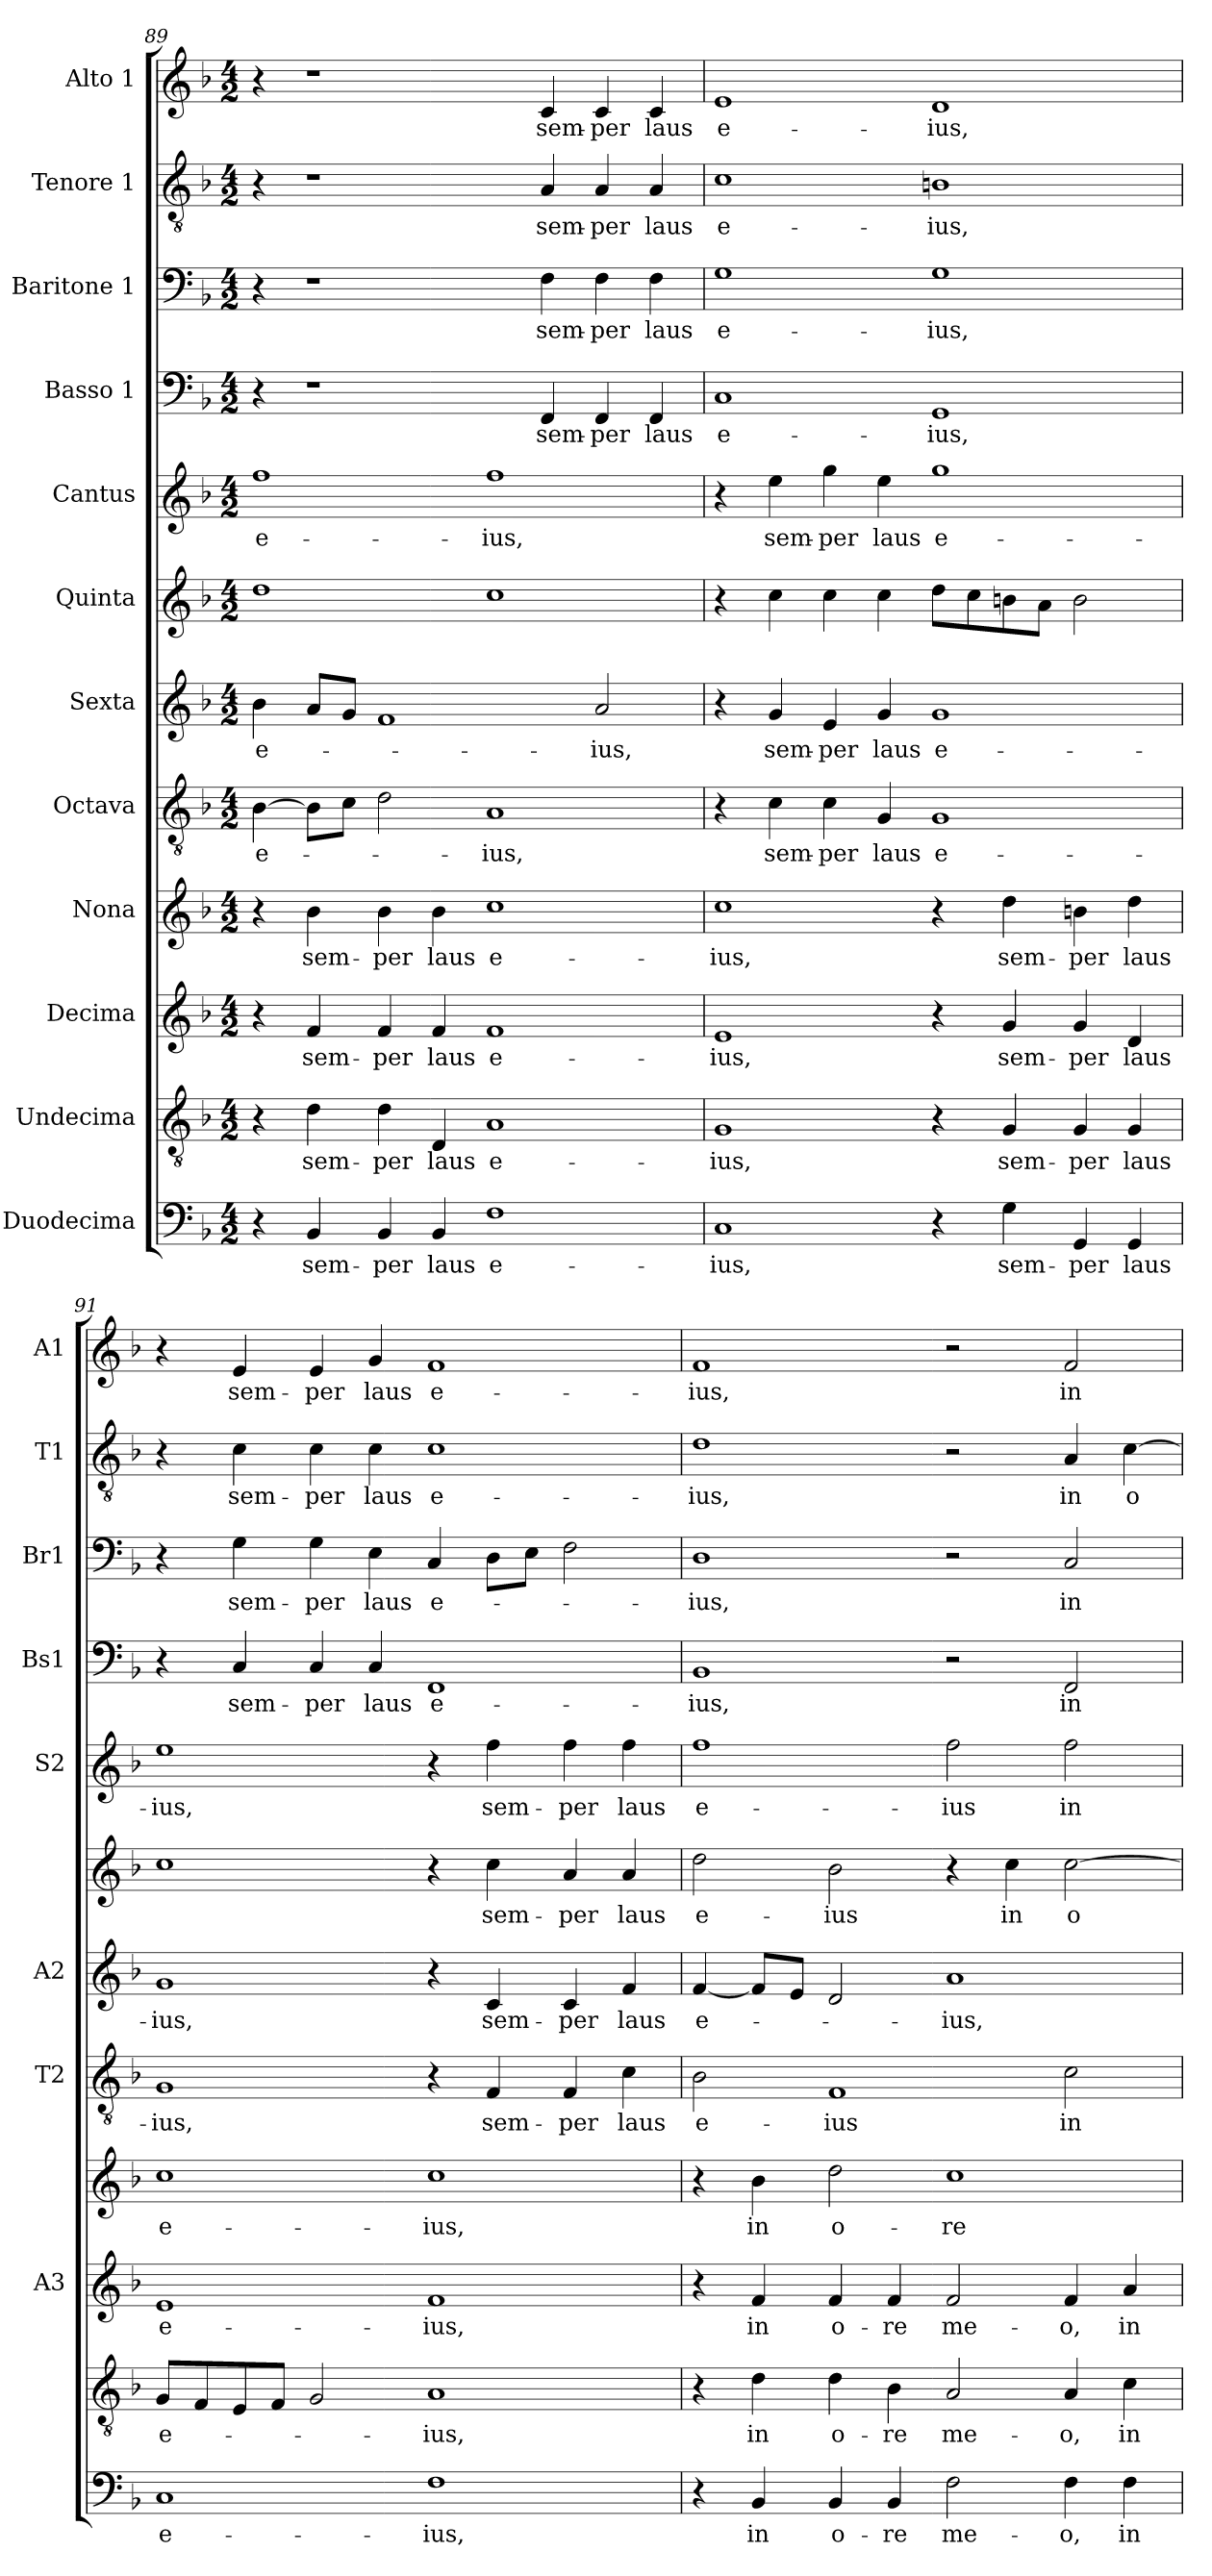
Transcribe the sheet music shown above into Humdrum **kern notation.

**kern	**text	**kern	**text	**kern	**text	**kern	**text	**kern	**text	**kern	**text	**kern	**text	**kern	**text	**kern	**text	**kern	**text	**kern	**text	**kern	**text
*part12	*part12	*part11	*part11	*part10	*part10	*part9	*part9	*part8	*part8	*part7	*part7	*part6	*part6	*part5	*part5	*part4	*part4	*part3	*part3	*part2	*part2	*part1	*part1
*staff12	*staff12	*staff11	*staff11	*staff10	*staff10	*staff9	*staff9	*staff8	*staff8	*staff7	*staff7	*staff6	*staff6	*staff5	*staff5	*staff4	*staff4	*staff3	*staff3	*staff2	*staff2	*staff1	*staff1
*I"Duodecima	*	*I"Undecima	*	*I"Decima	*	*I"Nona	*	*I"Octava	*	*I"Sexta	*	*I"Quinta	*	*I"Cantus	*	*I"Basso 1	*	*I"Baritone 1	*	*I"Tenore 1	*	*I"Alto 1	*
*	*	*	*	*I'A3	*	*	*	*I'T2	*	*I'A2	*	*	*	*I'S2	*	*I'Bs1	*	*I'Br1	*	*I'T1	*	*I'A1	*
*clefF4	*	*clefGv2	*	*clefG2	*	*clefG2	*	*clefGv2	*	*clefG2	*	*clefG2	*	*clefG2	*	*clefF4	*	*clefF4	*	*clefGv2	*	*clefG2	*
*k[b-]	*	*k[b-]	*	*k[b-]	*	*k[b-]	*	*k[b-]	*	*k[b-]	*	*k[b-]	*	*k[b-]	*	*k[b-]	*	*k[b-]	*	*k[b-]	*	*k[b-]	*
*F:	*	*F:	*	*F:	*	*F:	*	*F:	*	*F:	*	*F:	*	*F:	*	*F:	*	*F:	*	*F:	*	*F:	*
*M4/2	*	*M4/2	*	*M4/2	*	*M4/2	*	*M4/2	*	*M4/2	*	*M4/2	*	*M4/2	*	*M4/2	*	*M4/2	*	*M4/2	*	*M4/2	*
=89	=89	=89	=89	=89	=89	=89	=89	=89	=89	=89	=89	=89	=89	=89	=89	=89	=89	=89	=89	=89	=89	=89	=89
4r	.	4r	.	4r	.	4r	.	[4B-\	e-	4b-\	e-	1dd	.	1ff	e-	4r	.	4r	.	4r	.	4r	.
4BB-/	sem-	4d\	sem-	4f/	sem-	4b-\	sem-	8B-\L]	.	8a/L	.	.	.	.	.	1r	.	1r	.	1r	.	1r	.
.	.	.	.	.	.	.	.	8c\J	.	8g/J	.	.	.	.	.	.	.	.	.	.	.	.	.
4BB-/	-per	4d\	-per	4f/	-per	4b-\	-per	2d\	.	1f	.	.	.	.	.	.	.	.	.	.	.	.	.
4BB-/	laus	4D/	laus	4f/	laus	4b-\	laus	.	.	.	.	.	.	.	.	.	.	.	.	.	.	.	.
1F	e-	1A	e-	1f	e-	1cc	e-	1A	-ius,	.	.	1cc	.	1ff	-ius,	.	.	.	.	.	.	.	.
.	.	.	.	.	.	.	.	.	.	.	.	.	.	.	.	4FF/	sem-	4F\	sem-	4A/	sem-	4c/	sem-
.	.	.	.	.	.	.	.	.	.	2a/	-ius,	.	.	.	.	4FF/	-per	4F\	-per	4A/	-per	4c/	-per
.	.	.	.	.	.	.	.	.	.	.	.	.	.	.	.	4FF/	laus	4F\	laus	4A/	laus	4c/	laus
=90	=90	=90	=90	=90	=90	=90	=90	=90	=90	=90	=90	=90	=90	=90	=90	=90	=90	=90	=90	=90	=90	=90	=90
1C	-ius,	1G	-ius,	1e	-ius,	1cc	-ius,	4r	.	4r	.	4r	.	4r	.	1C	e-	1G	e-	1c	e-	1e	e-
.	.	.	.	.	.	.	.	4c\	sem-	4g/	sem-	4cc\	.	4ee\	sem-	.	.	.	.	.	.	.	.
.	.	.	.	.	.	.	.	4c\	-per	4e/	-per	4cc\	.	4gg\	-per	.	.	.	.	.	.	.	.
.	.	.	.	.	.	.	.	4G/	laus	4g/	laus	4cc\	.	4ee\	laus	.	.	.	.	.	.	.	.
4r	.	4r	.	4r	.	4r	.	1G	e-	1g	e-	8dd\L	.	1gg	e-	1GG	-ius,	1G	-ius,	1Bn	-ius,	1d	-ius,
.	.	.	.	.	.	.	.	.	.	.	.	8cc\	.	.	.	.	.	.	.	.	.	.	.
4G\	sem-	4G/	sem-	4g/	sem-	4dd\	sem-	.	.	.	.	8bn\	.	.	.	.	.	.	.	.	.	.	.
.	.	.	.	.	.	.	.	.	.	.	.	8a\J	.	.	.	.	.	.	.	.	.	.	.
4GG/	-per	4G/	-per	4g/	-per	4bn\	-per	.	.	.	.	2b\	.	.	.	.	.	.	.	.	.	.	.
4GG/	laus	4G/	laus	4d/	laus	4dd\	laus	.	.	.	.	.	.	.	.	.	.	.	.	.	.	.	.
!!LO:PB:g=z
=91	=91	=91	=91	=91	=91	=91	=91	=91	=91	=91	=91	=91	=91	=91	=91	=91	=91	=91	=91	=91	=91	=91	=91
1C	e-	8G/L	e-	1e	e-	1cc	e-	1G	-ius,	1g	-ius,	1cc	.	1ee	-ius,	4r	.	4r	.	4r	.	4r	.
.	.	8F/	.	.	.	.	.	.	.	.	.	.	.	.	.	.	.	.	.	.	.	.	.
.	.	8E/	.	.	.	.	.	.	.	.	.	.	.	.	.	4C/	sem-	4G\	sem-	4c\	sem-	4e/	sem-
.	.	8F/J	.	.	.	.	.	.	.	.	.	.	.	.	.	.	.	.	.	.	.	.	.
.	.	2G/	.	.	.	.	.	.	.	.	.	.	.	.	.	4C/	-per	4G\	-per	4c\	-per	4e/	-per
.	.	.	.	.	.	.	.	.	.	.	.	.	.	.	.	4C/	laus	4E\	laus	4c\	laus	4g/	laus
1F	-ius,	1A	-ius,	1f	-ius,	1cc	-ius,	4r	.	4r	.	4r	.	4r	.	1FF	e-	4C/	e-	1c	e-	1f	e-
.	.	.	.	.	.	.	.	4F/	sem-	4c/	sem-	4cc\	sem-	4ff\	sem-	.	.	8D\L	.	.	.	.	.
.	.	.	.	.	.	.	.	.	.	.	.	.	.	.	.	.	.	8E\J	.	.	.	.	.
.	.	.	.	.	.	.	.	4F/	-per	4c/	-per	4a/	-per	4ff\	-per	.	.	2F\	.	.	.	.	.
.	.	.	.	.	.	.	.	4c\	laus	4f/	laus	4a/	laus	4ff\	laus	.	.	.	.	.	.	.	.
=92	=92	=92	=92	=92	=92	=92	=92	=92	=92	=92	=92	=92	=92	=92	=92	=92	=92	=92	=92	=92	=92	=92	=92
4r	.	4r	.	4r	.	4r	.	2B-\	e-	[4f/	e-	2dd\	e-	1ff	e-	1BB-	-ius,	1D	-ius,	1d	-ius,	1f	-ius,
4BB-/	in	4d\	in	4f/	in	4b-\	in	.	.	8f/L]	.	.	.	.	.	.	.	.	.	.	.	.	.
.	.	.	.	.	.	.	.	.	.	8e/J	.	.	.	.	.	.	.	.	.	.	.	.	.
4BB-/	o-	4d\	o-	4f/	o-	2dd\	o-	1F	-ius	2d/	.	2b-\	-ius	.	.	.	.	.	.	.	.	.	.
4BB-/	-re	4B-\	-re	4f/	-re	.	.	.	.	.	.	.	.	.	.	.	.	.	.	.	.	.	.
2F\	me-	2A/	me-	2f/	me-	1cc	-re	.	.	1a	-ius,	4r	.	2ff\	-ius	2r	.	2r	.	2r	.	2r	.
.	.	.	.	.	.	.	.	.	.	.	.	4cc\	in	.	.	.	.	.	.	.	.	.	.
4F\	-o,	4A/	-o,	4f/	-o,	.	.	2c\	in	.	.	[2cc\	o-	2ff\	in	2FF/	in	2C/	in	4A/	in	2f/	in
4F\	in	4c\	in	4a/	in	.	.	.	.	.	.	.	.	.	.	.	.	.	.	[4c\	o-	.	.
=	=	=	=	=	=	=	=	=	=	=	=	=	=	=	=	=	=	=	=	=	=	=	=
*-	*-	*-	*-	*-	*-	*-	*-	*-	*-	*-	*-	*-	*-	*-	*-	*-	*-	*-	*-	*-	*-	*-	*-
